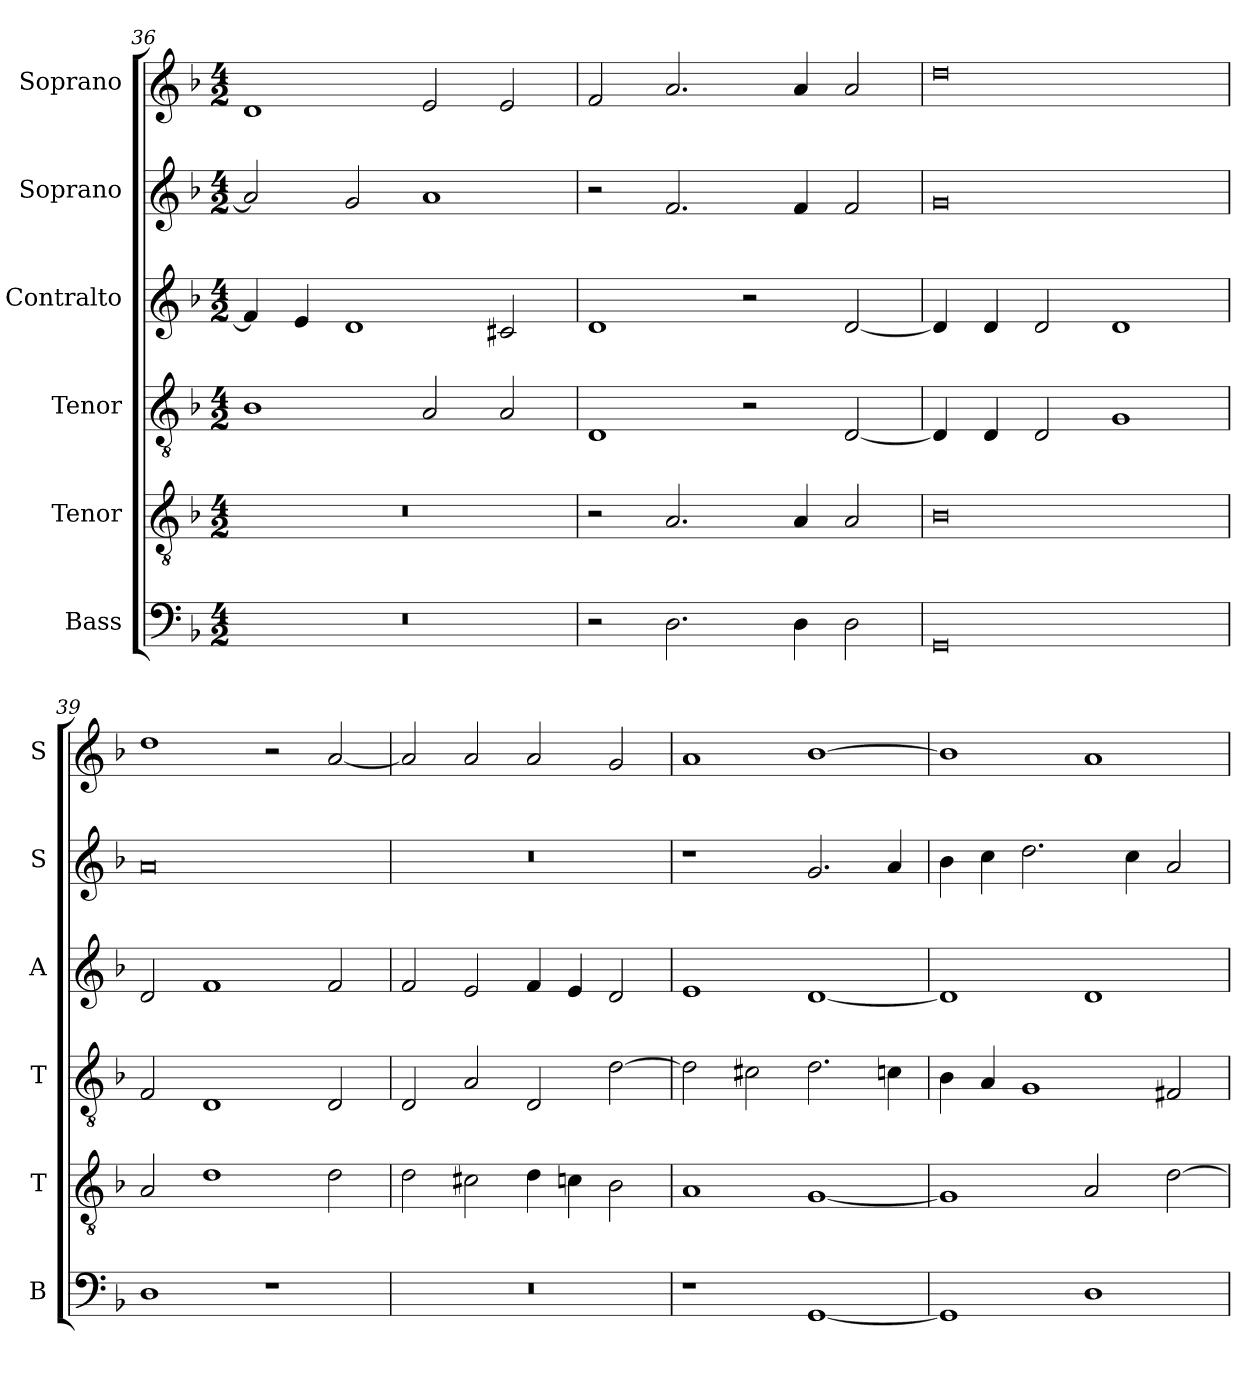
**kern	**kern	**kern	**kern	**kern	**kern
*part6	*part5	*part4	*part3	*part2	*part1
*staff6	*staff5	*staff4	*staff3	*staff2	*staff1
*I"Bass	*I"Tenor	*I"Tenor	*I"Contralto	*I"Soprano	*I"Soprano
*I'B	*I'T	*I'T	*I'A	*I'S	*I'S
*clefF4	*clefGv2	*clefGv2	*clefG2	*clefG2	*clefG2
*k[b-]	*k[b-]	*k[b-]	*k[b-]	*k[b-]	*k[b-]
*G:dor	*G:dor	*G:dor	*G:dor	*G:dor	*G:dor
*M4/2	*M4/2	*M4/2	*M4/2	*M4/2	*M4/2
=36	=36	=36	=36	=36	=36
0r	0r	1B-	4f]	2a]	1d
.	.	.	4e	.	.
.	.	.	1d	2g	.
.	.	2A	.	1a	2e
.	.	2A	2c#X	.	2e
=37	=37	=37	=37	=37	=37
2r	2r	1D	1d	2r	2f
2.D	2.A	.	.	2.f	2.a
.	.	2r	2r	.	.
4D	4A	.	.	4f	4a
2D	2A	[2D	[2d	2f	2a
=38	=38	=38	=38	=38	=38
0GG	0B-	4D]	4d]	0g	0dd
.	.	4D	4d	.	.
.	.	2D	2d	.	.
.	.	1G	1d	.	.
=39	=39	=39	=39	=39	=39
1D	2A	2F	2d	0a	1dd
.	1d	1D	1f	.	.
1r	.	.	.	.	2r
.	2d	2D	2f	.	[2a
=40	=40	=40	=40	=40	=40
0r	2d	2D	2f	0r	2a]
.	2c#X	2A	2e	.	2a
.	4d	2D	4f	.	2a
.	4cn	.	4e	.	.
.	2B-	[2d	2d	.	2g
=41	=41	=41	=41	=41	=41
1r	1A	2d]	1e	1r	1a
.	.	2c#X	.	.	.
[1GG	[1G	2.d	[1d	2.g	[1b-
.	.	4cn	.	4a	.
=42	=42	=42	=42	=42	=42
1GG]	1G]	4B-	1d]	4b-	1b-]
.	.	4A	.	4cc	.
.	.	1G	.	2.dd	.
1D	2A	.	1d	.	1a
.	.	.	.	4cc	.
.	[2d	2F#X	.	2a	.
=	=	=	=	=	=
*-	*-	*-	*-	*-	*-
